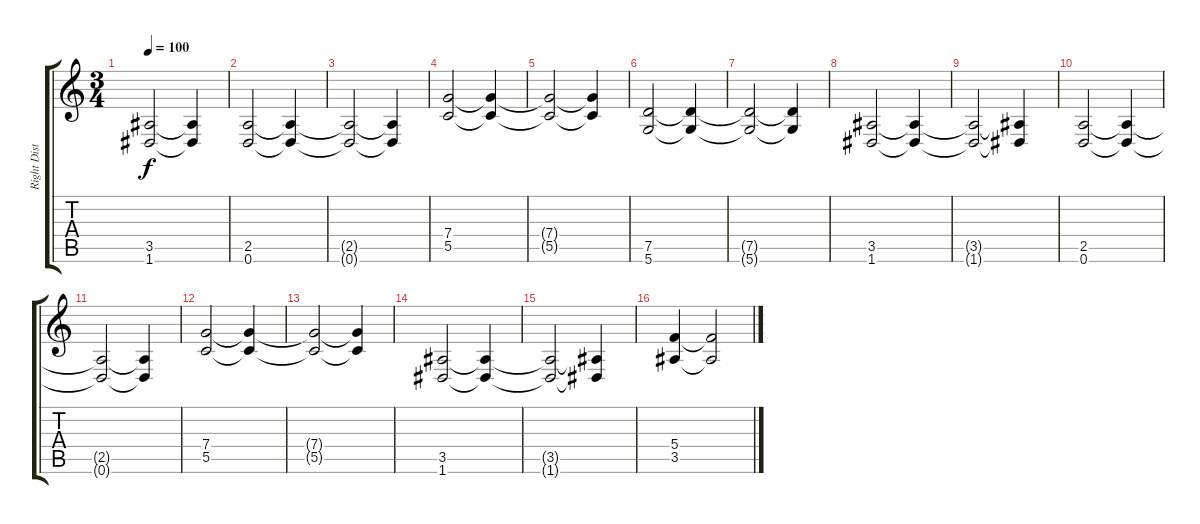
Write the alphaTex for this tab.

\track ("Right Dist. Guitar" "Right Dist") {instrument distortionguitar}
\staff {score tabs}
\tuning (D4 A3 F3 C3 G2 D2) {hide}
\ts (3 4)
\tempo 100
\clef g2
\ks c
(3.5{t} 1.6{t}).2{dy f} (3.5{t} 1.6{t}).4 |
(2.5 0.6).2 (2.5{t} 0.6{t}).4 |
(2.5{t} 0.6{t}).2 (2.5{t} 0.6{t}).4 |
(7.4 5.5).2 (7.4{t} 5.5{t}).4 |
(7.4{t} 5.5{t}).2 (7.4{t} 5.5{t}).4 |
(7.5 5.6).2 (7.5{t} 5.6{t}).4 |
(7.5{t} 5.6{t}).2 (7.5{t} 5.6{t}).4 |
(3.5 1.6).2 (3.5{t} 1.6{t}).4 |
(3.5{t} 1.6{t}).2 (3.5{t} 1.6{t}).4 |
(2.5 0.6).2 (2.5{t} 0.6{t}).4 |
(2.5{t} 0.6{t}).2 (2.5{t} 0.6{t}).4 |
(7.4 5.5).2 (7.4{t} 5.5{t}).4 |
(7.4{t} 5.5{t}).2 (7.4{t} 5.5{t}).4 |
(3.5 1.6).2 (3.5{t} 1.6{t}).4 |
(3.5{t} 1.6{t}).2 (3.5{t} 1.6{t}).4 |
(5.4 3.5).4 (5.4{t} 3.5{t}).2
